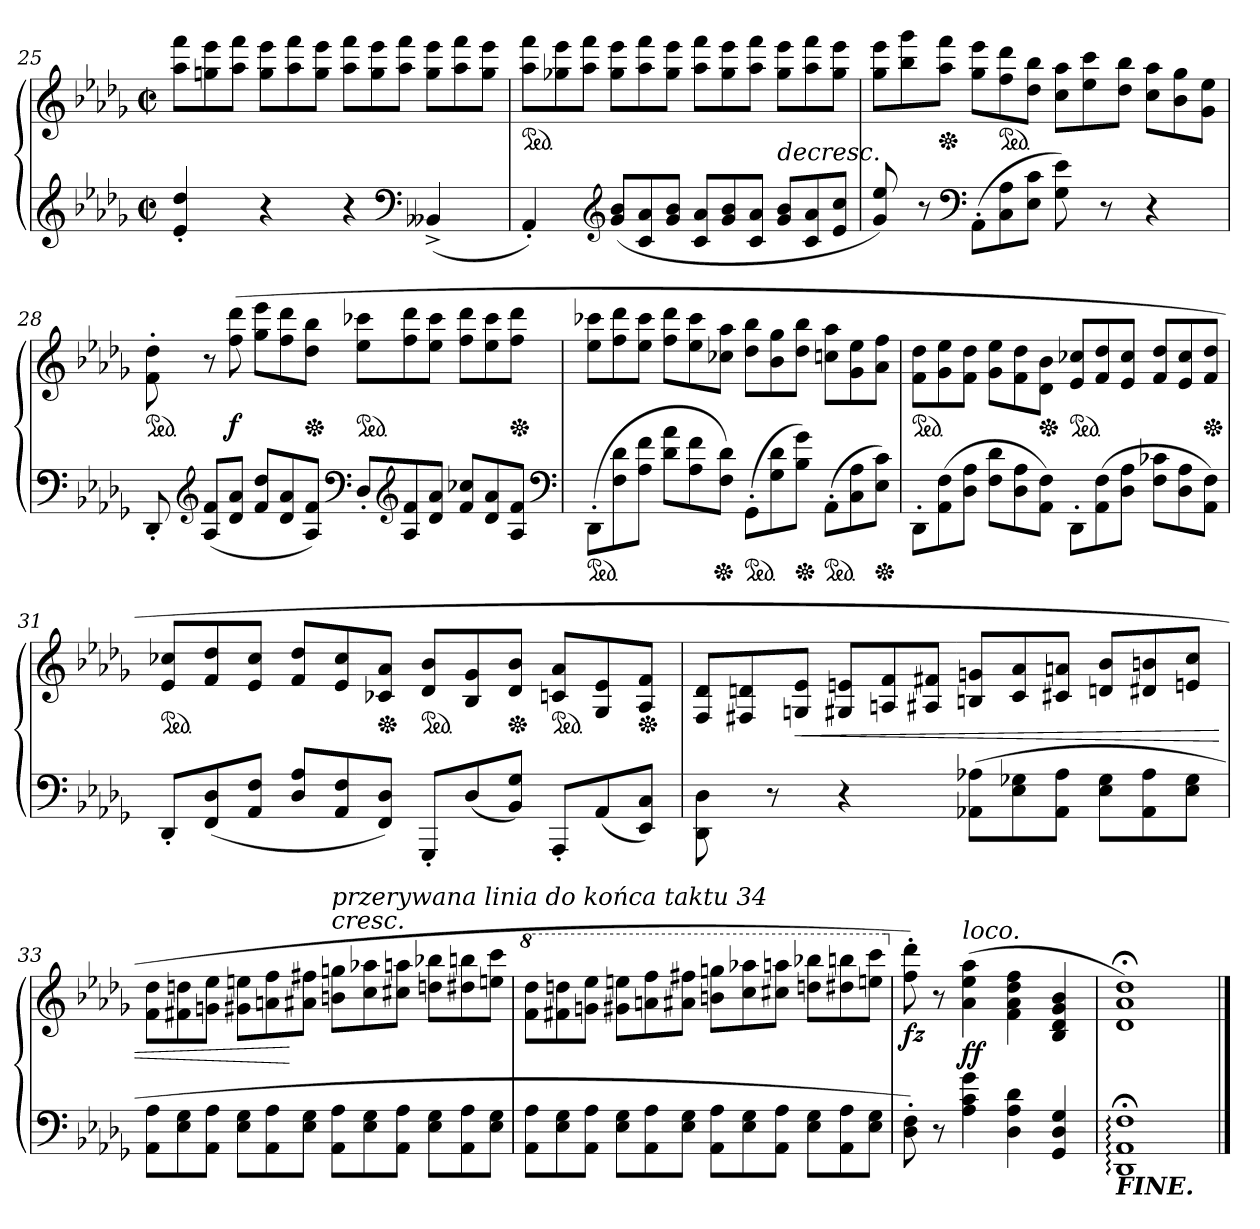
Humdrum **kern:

**kern	**kern	**dynam
*part1	*part1	*part1
*staff2	*staff1	*staff1/2
*clefG2	*clefG2	*
*k[b-e-a-d-g-]	*k[b-e-a-d-g-]	*
*M2/2	*M2/2	*
*met(c|)	*met(c|)	*
*	*Xtuplet	*
=25	=25	=25
4e-' 4dd-'	12aa- 12fffL	.
.	12ggn 12eee-	.
.	12aa- 12fffJ	.
4r	12gg 12eee-L	.
.	12aa- 12fff	.
.	12gg 12eee-J	.
4r	12aa- 12fffL	.
.	12gg 12eee-	.
.	12aa- 12fffJ	.
*clefF4	*	*
(<4BB--X^>	12gg 12eee-L	.
.	12aa- 12fff	.
.	12gg 12eee-J	.
=26	=26	=26
*	*ped	*
4AA-')	12aa- 12fffL	.
.	12gg-X 12eee-	.
.	12aa- 12fffJ	.
*clefG2	*	*
*Xtuplet	*	*
(<12g- 12b-L	12gg- 12eee-L	.
12c 12a-	12aa- 12fff	.
12g- 12b-J	12gg- 12eee-J	.
12c 12a-L	12aa- 12fffL	.
12g- 12b-	12gg- 12eee-	.
12c 12a-J	12aa- 12fffJ	.
!	!LO:TX:c:i:t=decresc.	!
12g- 12b-L	12gg- 12eee-L	.
12c 12a-	12aa- 12fff	.
12e- 12ccJ	12gg- 12eee-J	.
=27	=27	=27
8g-/ 8ee-/)	12gg- 12eee-L	.
.	12bb- 12ggg-	.
8r	.	.
*	*Xped	*
.	12aa- 12fffJ	.
*clefF4	*	*
(>12AA-'L	12gg- 12eee-L	.
*	*ped	*
12C 12A-	12ff 12ddd-	.
12E- 12cJ	12dd- 12bb-J	.
8G- 8e-)	12cc 12aa-L	.
.	12ee- 12ccc	.
8r	.	.
.	12dd- 12bb-J	.
4r	12cc 12aa-L	.
.	12b- 12gg-	.
.	12g- 12ee-J	.
=28	=28	=28
*	*ped	*
12DD-'	12f'\ 12dd-'\	.
*clefG2	*	*
(<12A- 12fL	12r	.
12d- 12a-J	(>12ff 12ddd-	f
12f 12dd-L	12gg- 12eee-L	.
12d- 12a-	12ff 12ddd-	.
*	*Xped	*
12A- 12fJ)	12dd- 12bb-J	.
*clefF4	*	*
*	*ped	*
12D-'L	12ee- 12ccc-XL	.
*clefG2	*	*
12A- 12f	12ff 12ddd-	.
12d- 12a-J	12ee- 12ccc-J	.
12f 12cc-XL	12ff 12ddd-L	.
12d- 12a-	12ee- 12ccc-	.
*	*Xped	*
12A- 12fJ	12ff 12ddd-J	.
*clefF4	*	*
=29	=29	=29
*ped	*	*
(>12DD-'L	12ee- 12ccc-XL	.
12F 12d-	12ff 12ddd-	.
12A- 12fJ	12ee- 12ccc-J	.
12d- 12a-L	12ff 12ddd-L	.
12A- 12f	12ee- 12ccc-	.
*Xped	*	*
12F 12d-J)	12cc-X 12aa-J	.
*ped	*	*
(>12GG-'L	12dd- 12bb-L	.
12G- 12d-	12b- 12gg-	.
*Xped	*	*
12B- 12g-J)	12dd- 12bb-J	.
*ped	*	*
(>12AA-'L	12ccn 12aa-L	.
12C 12A-	12g- 12ee-	.
*Xped	*	*
12E- 12cJ)	12a- 12ffJ	.
=30	=30	=30
*	*ped	*
12DD-'L	12f 12dd-L	.
(>12AA-\ 12F\	12g-\ 12ee-\	.
12D- 12A-J	12f 12dd-J	.
12F 12d-L	12g-\ 12ee-\L	.
12D- 12A-	12f 12dd-	.
*	*Xped	*
12AA- 12FJ)	12d- 12b-J	.
*	*ped	*
12DD-'L	12e- 12cc-XL	.
(>12AA-\ 12F\	12f 12dd-	.
12D- 12A-J	12e- 12cc-J	.
12F 12c-XL	12f 12dd-L	.
12D- 12A-	12e- 12cc-	.
*	*Xped	*
12AA- 12FJ)	12f 12dd-J	.
=31	=31	=31
*	*ped	*
12DD-'L	12e- 12cc-XL	.
(<12FF 12D-	12f 12dd-	.
12AA- 12FJ	12e- 12cc-J	.
12D- 12A-L	12f 12dd-L	.
12AA- 12F	12e- 12cc-	.
*	*Xped	*
12FF 12D-J)	12c-X 12a-J	.
*	*ped	*
12GGG-'L	12d- 12b-L	.
(<12D-	12B- 12g-	.
*	*Xped	*
12BB- 12G-J)	12d- 12b-J	.
*	*ped	*
12AAA-'L	12cn 12a-L	.
(<12AA-	12G- 12e-	.
*	*Xped	*
12EE- 12CJ)	12A- 12fJ	.
=32	=32	=32
8DD-\ 8D-\	12F/ 12d-/L	.
.	12F#X/ 12dn/	.
8r	.	.
!	!	!LO:HP:b
.	12Gn/ 12e-/J	<
4r	12G#X 12enL	.
.	12An/ 12f/	.
.	12A#X 12f#XJ	.
(<12AA-X\ 12A-X\L	12Bn/ 12gn/L	.
12E-\ 12G-X\	12c/ 12a-/	.
12AA- 12A-J	12c#X 12anJ	.
12E- 12G-L	12dn 12b-L	.
12AA- 12A-	12d#X 12bn	.
12E- 12G-J	12en 12ccJ	.
=33	=33	=33
12AA- 12A-L	12f 12dd-L	.
12E- 12G-	12f#X 12ddn	.
12AA- 12A-J	12gn 12ee-J	.
12E- 12G-L	12g#X 12eenL	.
12AA- 12A-	12an 12ff	.
12E- 12G-J	12a#X 12ff#XJ	[
!	!LO:TX:a:i:t=cresc.	!
!	!LO:TX:a:i:t=przerywana linia do końca taktu 34	!
12AA- 12A-L	12bn 12ggnL	.
12E- 12G-	12cc 12aa-X	.
12AA- 12A-J	12cc#X 12aanJ	.
12E- 12G-L	12ddn 12bb-XL	.
12AA- 12A-	12dd#X 12bbn	.
12E- 12G-J	12een 12cccJ	.
=34	=34	=34
*	*8va	*
12AA- 12A-L	12ff 12ddd-L	.
12E- 12G-	12ff#X 12dddn	.
12AA- 12A-J	12ggn\ 12eee-\J	.
12E- 12G-L	12gg#X 12eeenL	.
12AA- 12A-	12aan 12fff	.
12E- 12G-J	12aa#X 12fff#XJ	.
12AA- 12A-L	12bbn 12gggnL	.
12E- 12G-	12ccc 12aaa-X	.
12AA- 12A-J	12ccc#X 12aaanJ	.
12E- 12G-L	12dddn 12bbb-XL	.
12AA- 12A-	12ddd#X 12bbbn	.
12E- 12G-J	12eeen 12ccccJ	.
=35	=35	=35
*	*X8va	*
!	!	!LO:DY:b
8D-' 8F')	8ff' 8ddd-')	fz
8r	8r	.
!	!LO:TX:a:i:t=loco.	!
!	!	!LO:DY:b
4A- 4c 4g-	(>4a- 4ee- 4aa-	ff
4D- 4A- 4d-	4f 4a- 4dd- 4ff	.
4GG- 4D- 4G-	4B- 4d- 4g- 4b-	.
=36	=36	=36
!LO:TX:b:Bi:t=FINE.	!	!
1DD-;: 1AA-;: 1F;:	1d-;< 1a-;< 1dd-;<)	.
==	==	==
*-	*-	*-
